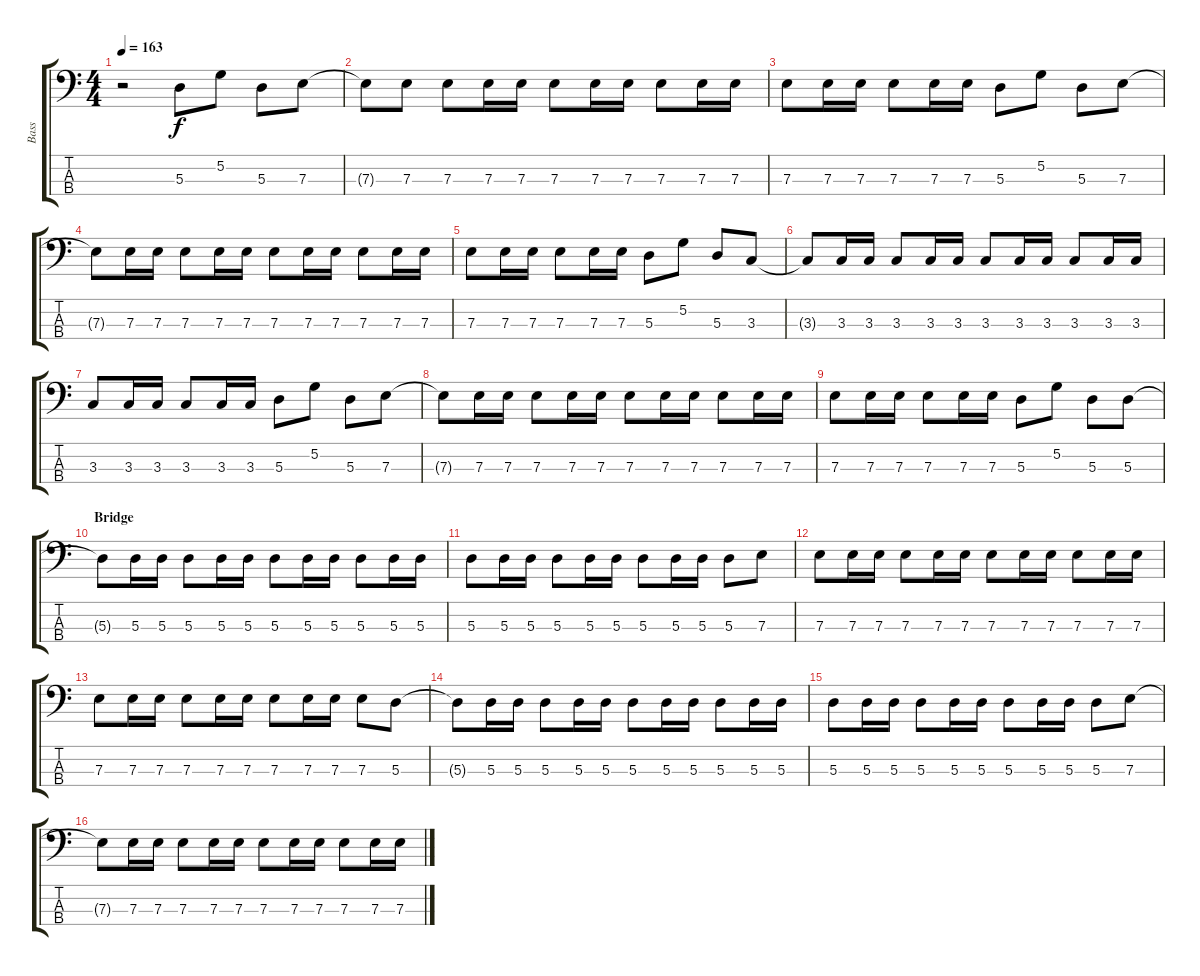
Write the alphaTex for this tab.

\track ("Bass" "Bass") {instrument synthbass2}
\staff {score tabs}
\tuning (G2 D2 A1 E1) {hide}
\ts (4 4)
\tempo 163
\clef f4
\ks c
r.2{dy f} 5.3.8 5.2.8 5.3.8 7.3.8 |
7.3{t}.8 7.3.8 7.3.8 7.3.16 7.3.16 7.3.8 7.3.16 7.3.16 7.3.8 7.3.16 7.3.16 |
7.3.8 7.3.16 7.3.16 7.3.8 7.3.16 7.3.16 5.3.8 5.2.8 5.3.8 7.3.8 |
7.3{t}.8 7.3.16 7.3.16 7.3.8 7.3.16 7.3.16 7.3.8 7.3.16 7.3.16 7.3.8 7.3.16 7.3.16 |
7.3.8 7.3.16 7.3.16 7.3.8 7.3.16 7.3.16 5.3.8 5.2.8 5.3.8 3.3.8 |
3.3{t}.8 3.3.16 3.3.16 3.3.8 3.3.16 3.3.16 3.3.8 3.3.16 3.3.16 3.3.8 3.3.16 3.3.16 |
3.3.8 3.3.16 3.3.16 3.3.8 3.3.16 3.3.16 5.3.8 5.2.8 5.3.8 7.3.8 |
7.3{t}.8 7.3.16 7.3.16 7.3.8 7.3.16 7.3.16 7.3.8 7.3.16 7.3.16 7.3.8 7.3.16 7.3.16 |
7.3.8 7.3.16 7.3.16 7.3.8 7.3.16 7.3.16 5.3.8 5.2.8 5.3.8 5.3.8 |
\section ("" "Bridge")
5.3{t}.8 5.3.16 5.3.16 5.3.8 5.3.16 5.3.16 5.3.8 5.3.16 5.3.16 5.3.8 5.3.16 5.3.16 |
5.3.8 5.3.16 5.3.16 5.3.8 5.3.16 5.3.16 5.3.8 5.3.16 5.3.16 5.3.8 7.3.8 |
7.3.8 7.3.16 7.3.16 7.3.8 7.3.16 7.3.16 7.3.8 7.3.16 7.3.16 7.3.8 7.3.16 7.3.16 |
7.3.8 7.3.16 7.3.16 7.3.8 7.3.16 7.3.16 7.3.8 7.3.16 7.3.16 7.3.8 5.3.8 |
5.3{t}.8 5.3.16 5.3.16 5.3.8 5.3.16 5.3.16 5.3.8 5.3.16 5.3.16 5.3.8 5.3.16 5.3.16 |
5.3.8 5.3.16 5.3.16 5.3.8 5.3.16 5.3.16 5.3.8 5.3.16 5.3.16 5.3.8 7.3.8 |
7.3{t}.8 7.3.16 7.3.16 7.3.8 7.3.16 7.3.16 7.3.8 7.3.16 7.3.16 7.3.8 7.3.16 7.3.16
